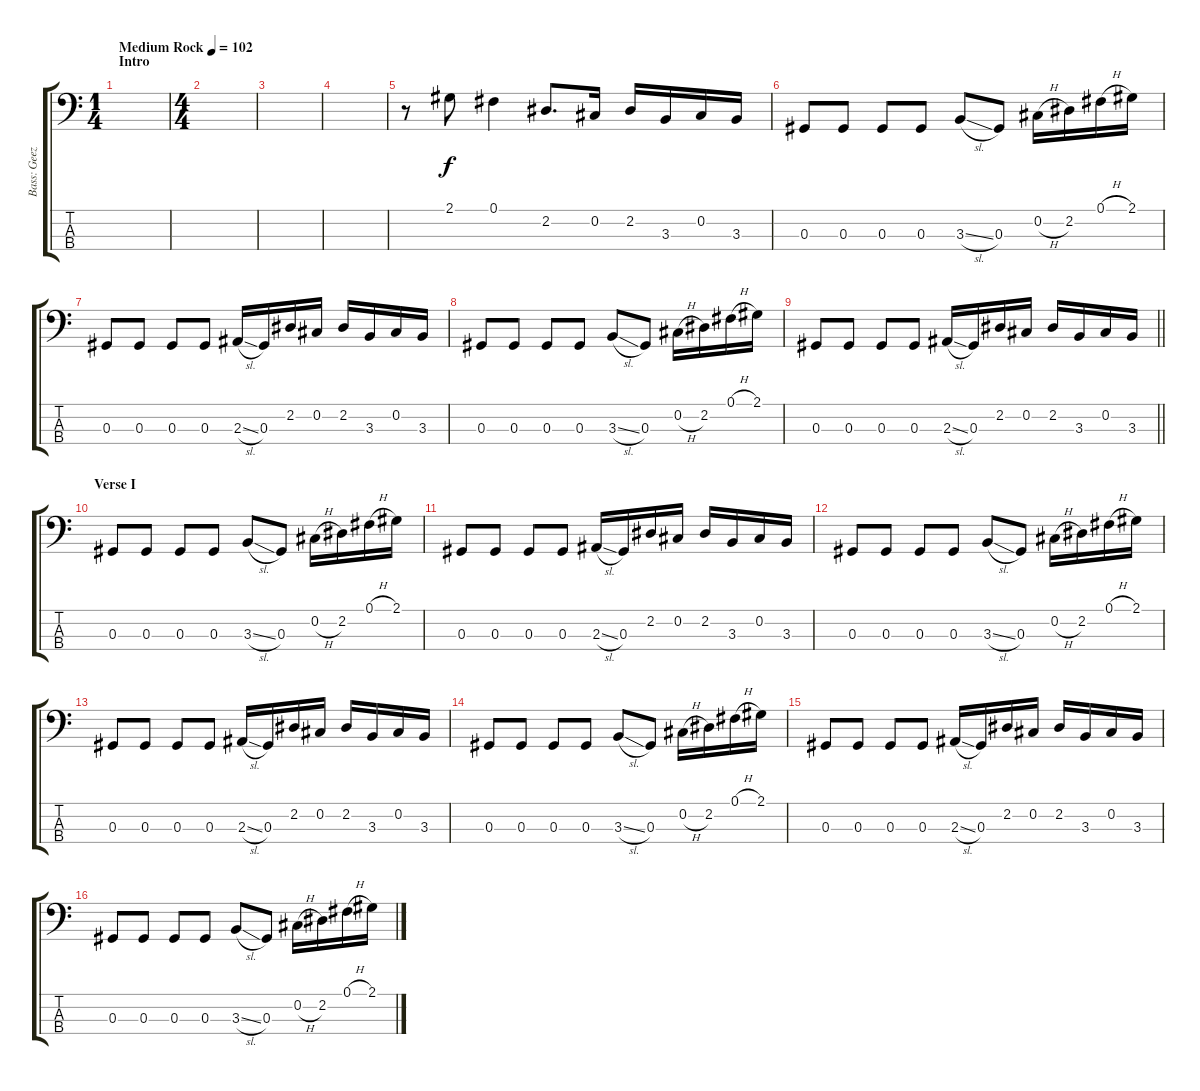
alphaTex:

\track ("Bass: Geezer" "Bass: Geez") {instrument electricbassfinger}
\staff {score tabs}
\tuning (Gb2 Db2 Ab1 Eb1) {hide}
\ts (1 4)
\section ("" "Intro")
\tempo (102 "Medium Rock")
\clef f4
\ks c
|
\ts (4 4)
|
|
|
r.8 2.1.8 0.1.4 2.2.8{d} 0.2.16 2.2.16 3.3.16 0.2.16 3.3.16 |
0.3.8 0.3.8 0.3.8 0.3.8 3.3{sl}.8 0.3.8 0.2{h}.16 2.2.16 0.1{h}.16 2.1.16 |
0.3.8 0.3.8 0.3.8 0.3.8 2.3{sl}.16 0.3.16 2.2.16 0.2.16 2.2.16 3.3.16 0.2.16 3.3.16 |
0.3.8 0.3.8 0.3.8 0.3.8 3.3{sl}.8 0.3.8 0.2{h}.16 2.2.16 0.1{h}.16 2.1.16 |
\barLineRight lightlight
0.3.8 0.3.8 0.3.8 0.3.8 2.3{sl}.16 0.3.16 2.2.16 0.2.16 2.2.16 3.3.16 0.2.16 3.3.16 |
\section ("" "Verse I")
0.3.8 0.3.8 0.3.8 0.3.8 3.3{sl}.8 0.3.8 0.2{h}.16 2.2.16 0.1{h}.16 2.1.16 |
0.3.8 0.3.8 0.3.8 0.3.8 2.3{sl}.16 0.3.16 2.2.16 0.2.16 2.2.16 3.3.16 0.2.16 3.3.16 |
0.3.8 0.3.8 0.3.8 0.3.8 3.3{sl}.8 0.3.8 0.2{h}.16 2.2.16 0.1{h}.16 2.1.16 |
0.3.8 0.3.8 0.3.8 0.3.8 2.3{sl}.16 0.3.16 2.2.16 0.2.16 2.2.16 3.3.16 0.2.16 3.3.16 |
0.3.8 0.3.8 0.3.8 0.3.8 3.3{sl}.8 0.3.8 0.2{h}.16 2.2.16 0.1{h}.16 2.1.16 |
0.3.8 0.3.8 0.3.8 0.3.8 2.3{sl}.16 0.3.16 2.2.16 0.2.16 2.2.16 3.3.16 0.2.16 3.3.16 |
0.3.8 0.3.8 0.3.8 0.3.8 3.3{sl}.8 0.3.8 0.2{h}.16 2.2.16 0.1{h}.16 2.1.16
